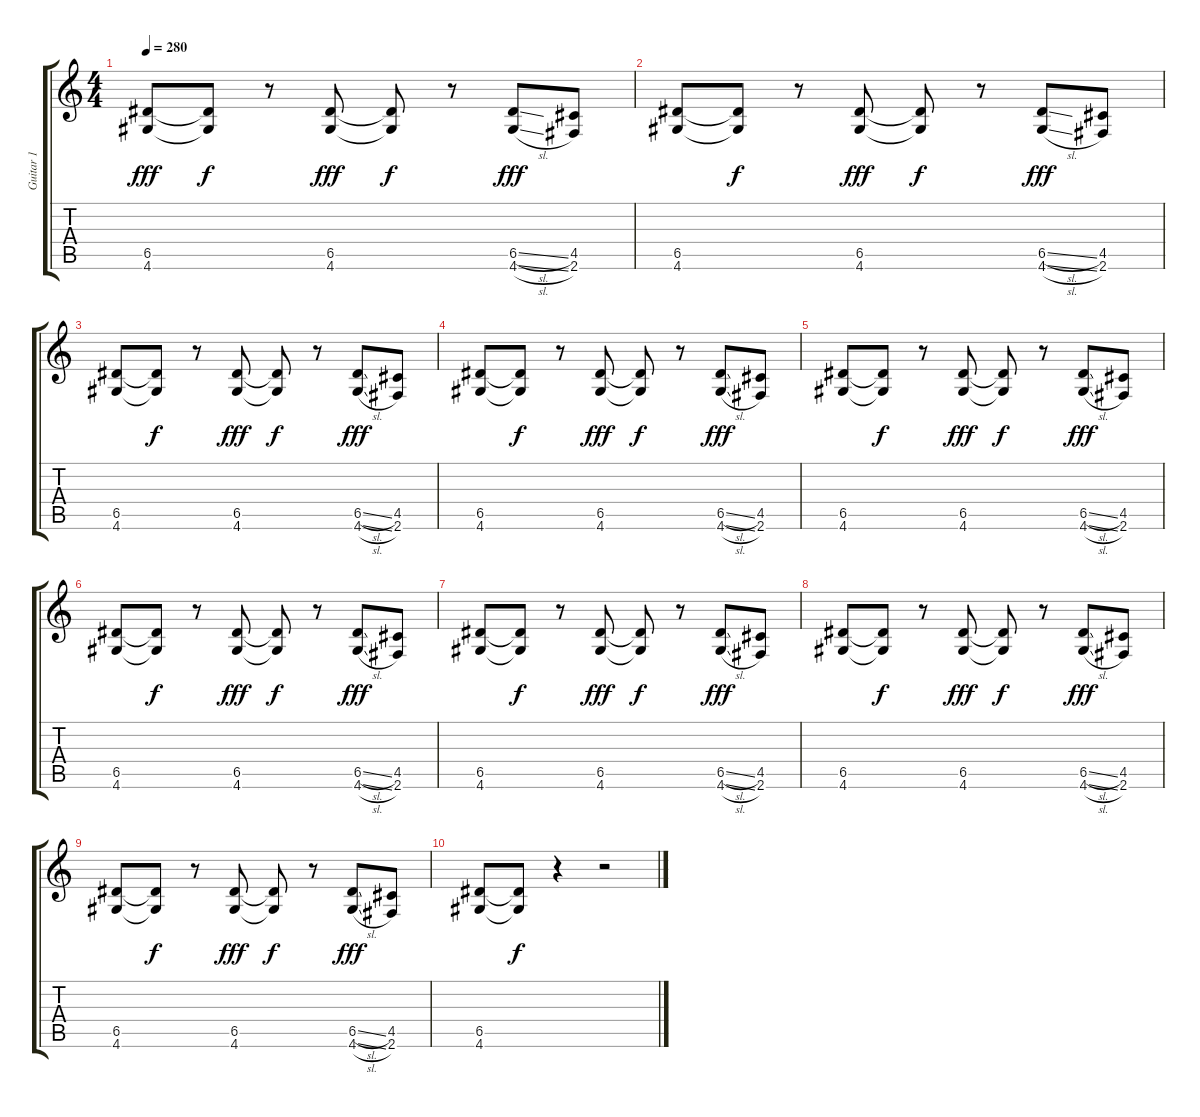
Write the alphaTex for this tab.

\track ("Guitar 1" "Guitar 1") {instrument overdrivenguitar}
\staff {score tabs}
\tuning (E4 B3 G3 D3 A2 E2) {hide}
\ts (4 4)
\tempo 280
\clef g2
\ks c
(6.5 4.6).8{dy fff} (6.5{t} 4.6{t}).8{dy f} r.8 (6.5 4.6).8{dy fff} (6.5{t} 4.6{t}).8{dy f} r.8 (6.5{sl} 4.6{sl}).8{dy fff} (4.5 2.6).8 |
(6.5 4.6).8 (6.5{t} 4.6{t}).8{dy f} r.8 (6.5 4.6).8{dy fff} (6.5{t} 4.6{t}).8{dy f} r.8 (6.5{sl} 4.6{sl}).8{dy fff} (4.5 2.6).8 |
(6.5 4.6).8 (6.5{t} 4.6{t}).8{dy f} r.8 (6.5 4.6).8{dy fff} (6.5{t} 4.6{t}).8{dy f} r.8 (6.5{sl} 4.6{sl}).8{dy fff} (4.5 2.6).8 |
(6.5 4.6).8 (6.5{t} 4.6{t}).8{dy f} r.8 (6.5 4.6).8{dy fff} (6.5{t} 4.6{t}).8{dy f} r.8 (6.5{sl} 4.6{sl}).8{dy fff} (4.5 2.6).8 |
(6.5 4.6).8 (6.5{t} 4.6{t}).8{dy f} r.8 (6.5 4.6).8{dy fff} (6.5{t} 4.6{t}).8{dy f} r.8 (6.5{sl} 4.6{sl}).8{dy fff} (4.5 2.6).8 |
(6.5 4.6).8 (6.5{t} 4.6{t}).8{dy f} r.8 (6.5 4.6).8{dy fff} (6.5{t} 4.6{t}).8{dy f} r.8 (6.5{sl} 4.6{sl}).8{dy fff} (4.5 2.6).8 |
(6.5 4.6).8 (6.5{t} 4.6{t}).8{dy f} r.8 (6.5 4.6).8{dy fff} (6.5{t} 4.6{t}).8{dy f} r.8 (6.5{sl} 4.6{sl}).8{dy fff} (4.5 2.6).8 |
(6.5 4.6).8 (6.5{t} 4.6{t}).8{dy f} r.8 (6.5 4.6).8{dy fff} (6.5{t} 4.6{t}).8{dy f} r.8 (6.5{sl} 4.6{sl}).8{dy fff} (4.5 2.6).8 |
(6.5 4.6).8 (6.5{t} 4.6{t}).8{dy f} r.8 (6.5 4.6).8{dy fff} (6.5{t} 4.6{t}).8{dy f} r.8 (6.5{sl} 4.6{sl}).8{dy fff} (4.5 2.6).8 |
(6.5 4.6).8 (6.5{t} 4.6{t}).8{dy f} r.4 r.2
